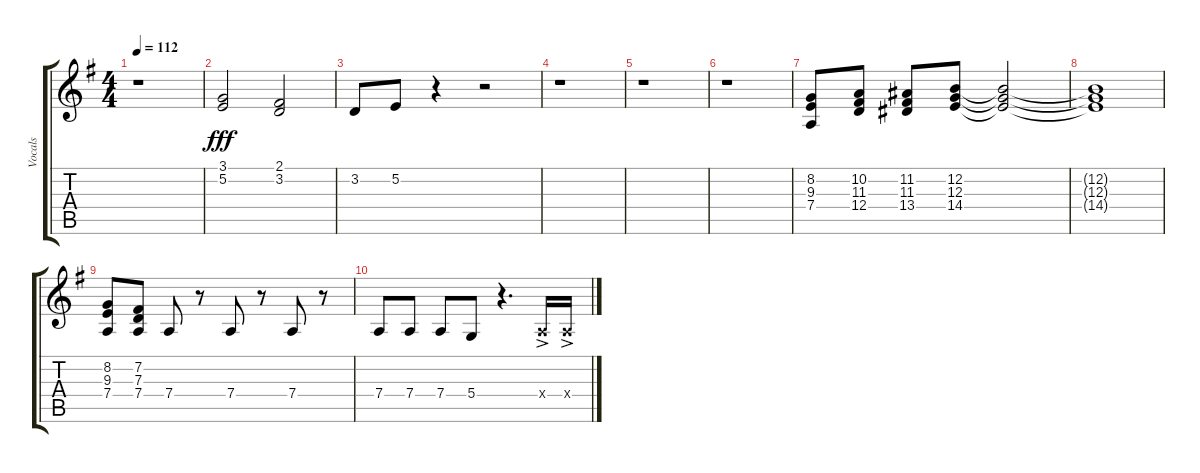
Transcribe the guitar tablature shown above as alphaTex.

\track ("Vocals" "Vocals") {instrument voiceoohs}
\staff {score tabs}
\tuning (E4 B3 G3 D3 A2 E2) {hide}
\ts (4 4)
\tempo 112
\clef g2
\ks g
r.1{dy fff} |
(3.1 5.2).2 (2.1 3.2).2 |
3.2.8 5.2.8 r.4 r.2 |
r.1 |
r.1 |
r.1 |
(8.2 9.3 7.4).8 (10.2 11.3 12.4).8 (11.2 11.3 13.4).8 (12.2 12.3 14.4).8 (12.2{t} 12.3{t} 14.4{t}).2 |
(12.2{t} 12.3{t} 14.4{t}).1 |
(8.2 9.3 7.4).8 (7.2 7.3 7.4).8 7.4.8 r.8 7.4.8 r.8 7.4.8 r.8 |
7.4.8 7.4.8 7.4.8 5.4.8 r.4{d} 7.4{ac x}.16 7.4{ac x}.16
